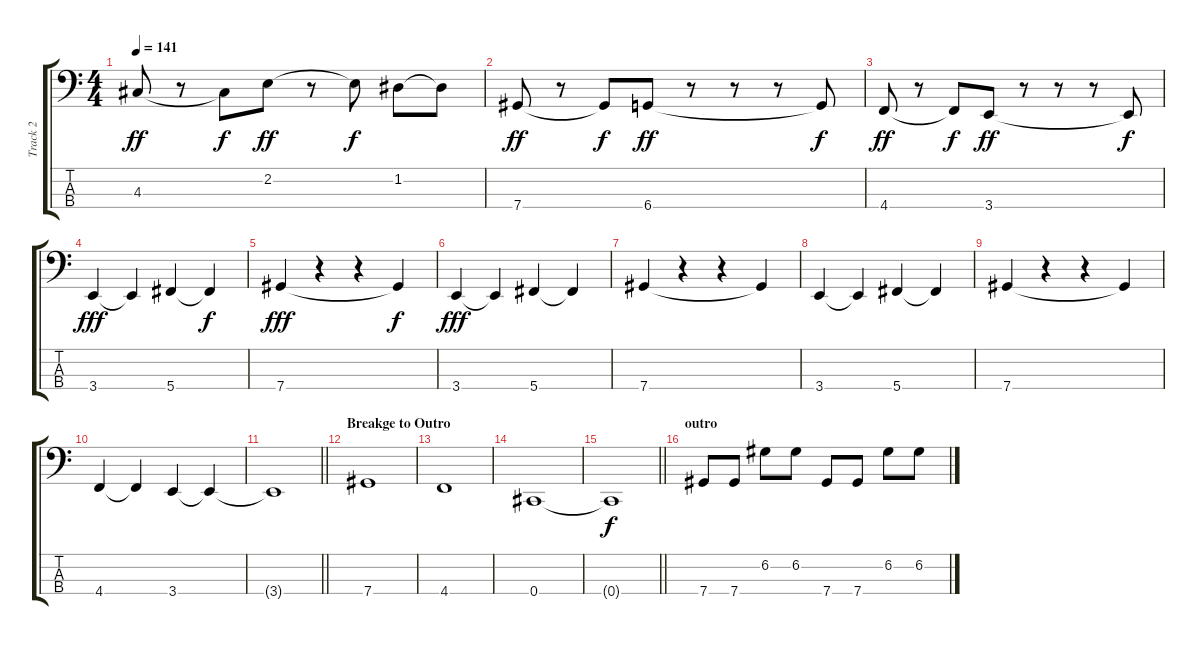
\track ("Track 2" "Track 2") {instrument electricbassfinger}
\staff {score tabs}
\tuning (G2 D2 A1 Db1) {hide}
\ts (4 4)
\tempo 141
\clef f4
\ks c
4.3.8{dy ff} r.8 4.3{t}.8{dy f} 2.2.8{dy ff} r.8 2.2{t}.8{dy f} 1.2.8 1.2{t}.8 |
7.4.8{dy ff} r.8 7.4{t}.8{dy f} 6.4.8{dy ff} r.8 r.8 r.8 6.4{t}.8{dy f} |
4.4.8{dy ff} r.8 4.4{t}.8{dy f} 3.4.8{dy ff} r.8 r.8 r.8 3.4{t}.8{dy f} |
3.4.4{dy fff} 3.4{t}.4 5.4.4 5.4{t}.4{dy f} |
7.4.4{dy fff} r.4 r.4 7.4{t}.4{dy f} |
3.4.4{dy fff} 3.4{t}.4 5.4.4 5.4{t}.4 |
7.4.4 r.4 r.4 7.4{t}.4 |
3.4.4 3.4{t}.4 5.4.4 5.4{t}.4 |
7.4.4 r.4 r.4 7.4{t}.4 |
4.4.4 4.4{t}.4 3.4.4 3.4{t}.4 |
\barLineRight lightlight
3.4{t}.1 |
\section ("" "Breakge to Outro")
7.4.1 |
4.4.1 |
0.4.1 |
\barLineRight lightlight
0.4{t}.1{dy f} |
\section ("" "outro")
7.4.8 7.4.8 6.2.8 6.2.8 7.4.8 7.4.8 6.2.8 6.2.8
